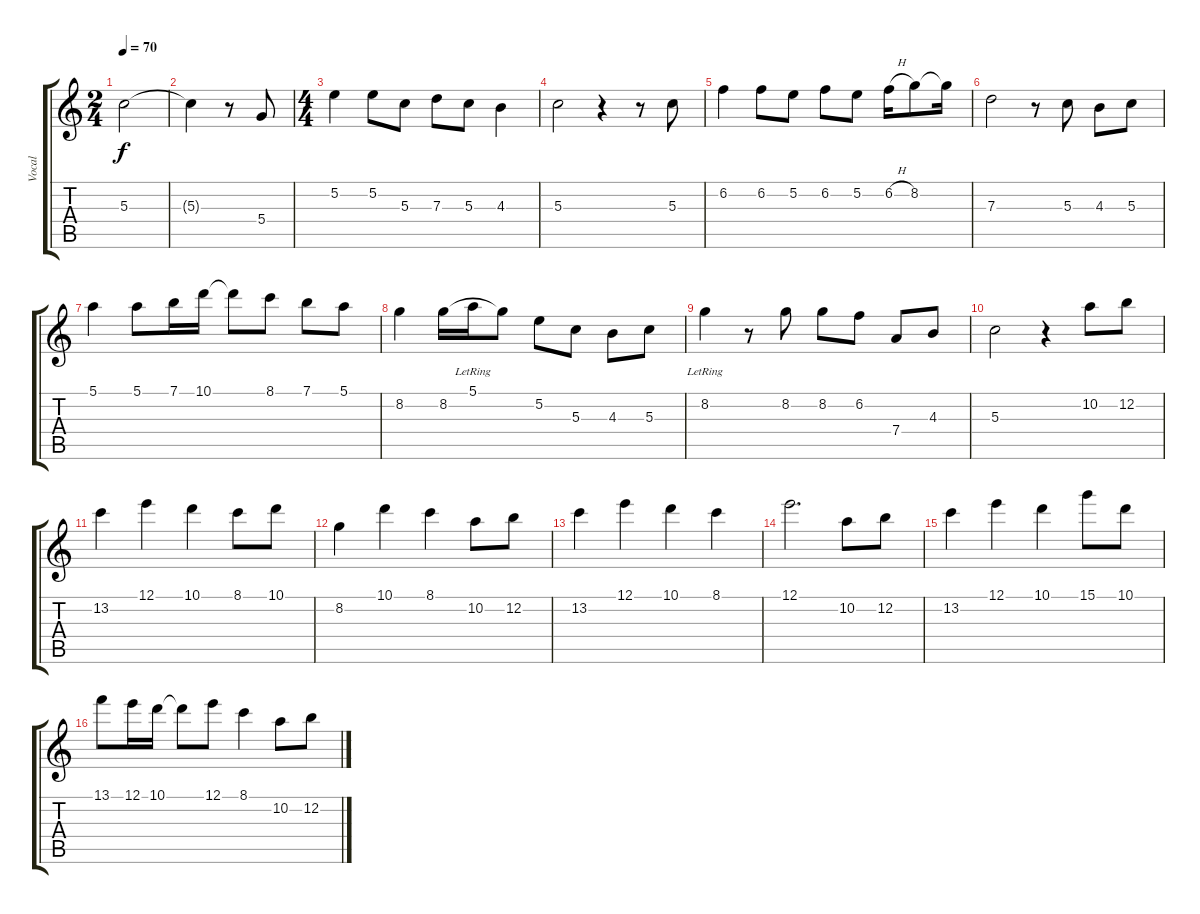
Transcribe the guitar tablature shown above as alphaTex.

\track ("Vocal" "Vocal") {instrument electricguitarjazz}
\staff {score tabs}
\tuning (E4 B3 G3 D3 A2 E2) {hide}
\ts (2 4)
\tempo 70
\clef g2
\ks c
5.3.2{dy f} |
5.3{t}.4 r.8 5.4.8 |
\ts (4 4)
5.2.4 5.2.8 5.3.8 7.3.8 5.3.8 4.3.4 |
5.3.2 r.4 r.8 5.3.8 |
6.2.4 6.2.8 5.2.8 6.2.8 5.2.8 6.2{h}.16 8.2.8 8.2{t}.16 |
7.3.2 r.8 5.3.8 4.3.8 5.3.8 |
5.1.4 5.1.8 7.1.16 10.1.16 10.1{t}.8 8.1.8 7.1.8 5.1.8 |
8.2.4 8.2.16 5.1{lr}.16 8.2{t}.8 5.2.8 5.3.8 4.3.8 5.3.8 |
8.2{lr}.4 r.8 8.2.8 8.2.8 6.2.8 7.4.8 4.3.8 |
5.3.2 r.4 10.2.8 12.2.8 |
13.2.4 12.1.4 10.1.4 8.1.8 10.1.8 |
8.2.4 10.1.4 8.1.4 10.2.8 12.2.8 |
13.2.4 12.1.4 10.1.4 8.1.4 |
12.1.2{d} 10.2.8 12.2.8 |
13.2.4 12.1.4 10.1.4 15.1.8 10.1.8 |
13.1.8 12.1.16 10.1.16 10.1{t}.8 12.1.8 8.1.4 10.2.8 12.2.8
